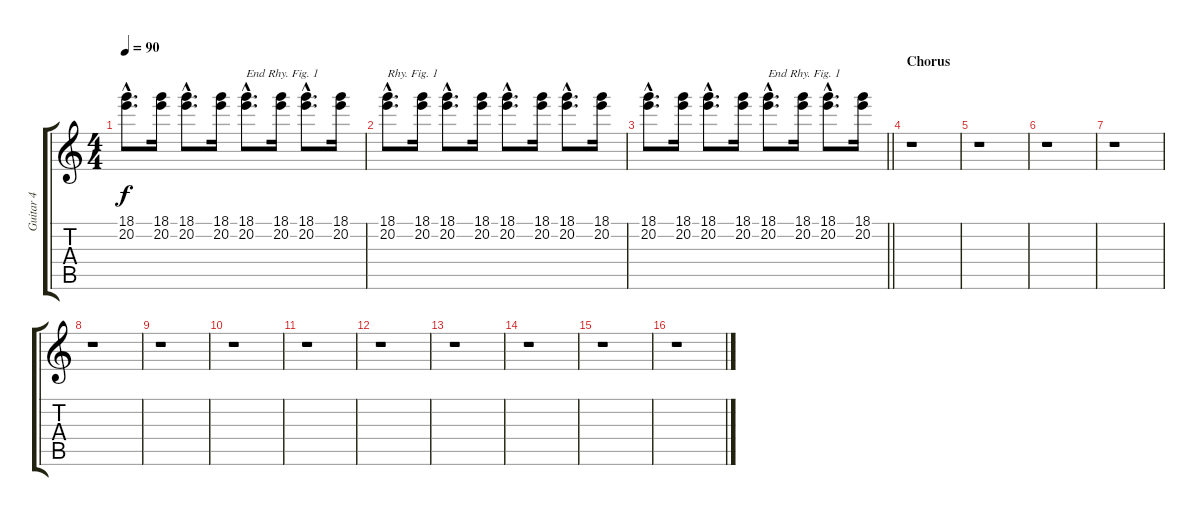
\track ("Guitar 4" "Guitar 4") {instrument electricguitarclean}
\staff {score tabs}
\tuning (Db4 Ab3 E3 B2 Gb2 Db2) {hide}
\ts (4 4)
\tempo 90
\clef g2
\ks c
(18.1{hac} 20.2{hac}).8{d dy f} (18.1 20.2).16 (18.1{hac} 20.2{hac}).8{d} (18.1 20.2).16 (18.1{hac} 20.2{hac}).8{d txt "End Rhy. Fig. 1"} (18.1 20.2).16 (18.1{hac} 20.2{hac}).8{d} (18.1 20.2).16 |
(18.1{hac} 20.2{hac}).8{d txt "Rhy. Fig. 1"} (18.1 20.2).16 (18.1{hac} 20.2{hac}).8{d} (18.1 20.2).16 (18.1{hac} 20.2{hac}).8{d} (18.1 20.2).16 (18.1{hac} 20.2{hac}).8{d} (18.1 20.2).16 |
\barLineRight lightlight
(18.1{hac} 20.2{hac}).8{d} (18.1 20.2).16 (18.1{hac} 20.2{hac}).8{d} (18.1 20.2).16 (18.1{hac} 20.2{hac}).8{d txt "End Rhy. Fig. 1"} (18.1 20.2).16 (18.1{hac} 20.2{hac}).8{d} (18.1 20.2).16 |
\section ("" "Chorus")
r.1 |
r.1 |
r.1 |
r.1 |
r.1 |
r.1 |
r.1 |
r.1 |
r.1 |
r.1 |
r.1 |
r.1 |
r.1
